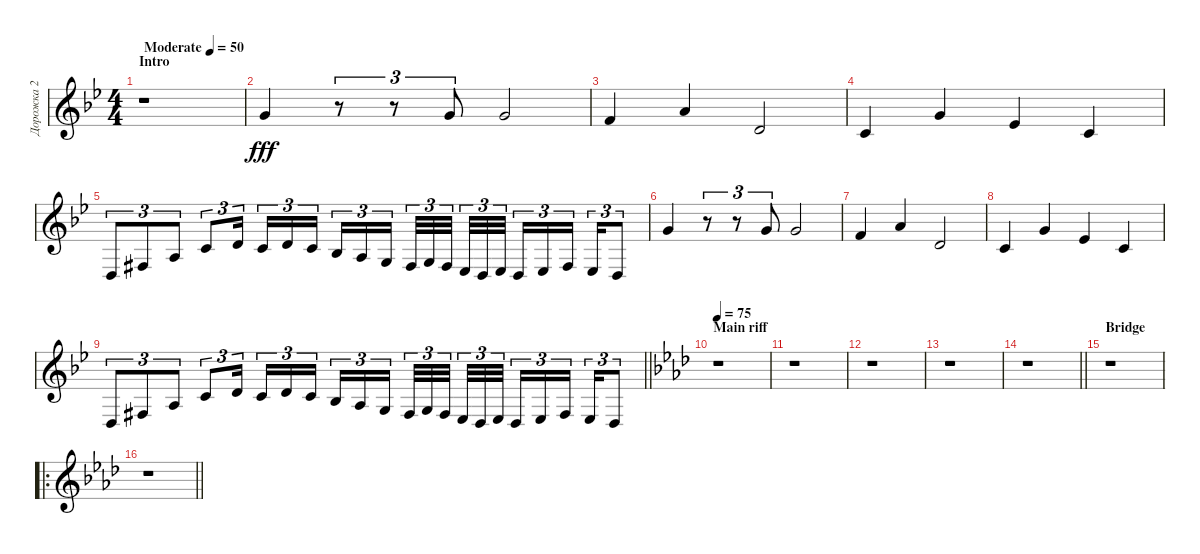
\track ("Дорожка 2" "Дорожка 2") {instrument acousticgrandpiano}
\staff {score}
\tuning (E4 B3 G3 D3 A2 E2) {hide}
\ts (4 4)
\section ("" "Intro")
\tempo (50 "Moderate")
\clef g2
\ks gminor
r.1{dy fff instrument acousticgrandpiano} |
3.1.4 r.8{tu (3 2)} r.8{tu (3 2)} 3.1.8{tu (3 2)} 3.1.2 |
1.1.4 5.1.4 3.2.2 |
5.3.4 3.1.4 4.2.4 5.3.4 |
5.5.8{tu (3 2)} 4.4{acc #}.8{tu (3 2)} 2.3.8{tu (3 2)} 1.2.8{tu (3 2)} 3.2.16{tu (3 2) beam splitsecondary} 1.2.16{tu (3 2)} 3.2.16{tu (3 2)} 1.2.16{tu (3 2)} 3.3.16{tu (3 2)} 2.3.16{tu (3 2)} 0.3.16{tu (3 2) beam splitsecondary} 4.4{acc #}.32{tu (3 2)} 0.3.32{tu (3 2)} 4.4{acc #}.32{tu (3 2) beam splitsecondary} 1.4.32{tu (3 2)} 0.4.32{tu (3 2)} 1.4.32{tu (3 2)} 0.4.16{tu (3 2)} 1.4.16{tu (3 2)} 4.4{acc #}.16{tu (3 2) beam splitsecondary} 1.4.16{tu (3 2)} 0.4.8{tu (3 2)} |
3.1.4 r.8{tu (3 2)} r.8{tu (3 2)} 3.1.8{tu (3 2)} 3.1.2 |
1.1.4 5.1.4 3.2.2 |
5.3.4 3.1.4 4.2.4 5.3.4 |
\barLineRight lightlight
5.5.8{tu (3 2)} 4.4{acc #}.8{tu (3 2)} 2.3.8{tu (3 2)} 1.2.8{tu (3 2)} 3.2.16{tu (3 2) beam splitsecondary} 1.2.16{tu (3 2)} 3.2.16{tu (3 2)} 1.2.16{tu (3 2)} 3.3.16{tu (3 2)} 2.3.16{tu (3 2)} 0.3.16{tu (3 2) beam splitsecondary} 4.4{acc #}.32{tu (3 2)} 0.3.32{tu (3 2)} 4.4{acc #}.32{tu (3 2) beam splitsecondary} 1.4.32{tu (3 2)} 0.4.32{tu (3 2)} 1.4.32{tu (3 2)} 0.4.16{tu (3 2)} 1.4.16{tu (3 2)} 4.4{acc #}.16{tu (3 2) beam splitsecondary} 1.4.16{tu (3 2)} 0.4.8{tu (3 2)} |
\section ("" "Main riff")
\tempo 75
\ks fminor
r.1 |
r.1 |
r.1 |
r.1 |
\barLineRight lightlight
r.1 |
\section ("" "Bridge")
r.1 |
\ro
\barLineRight lightlight
r.1
